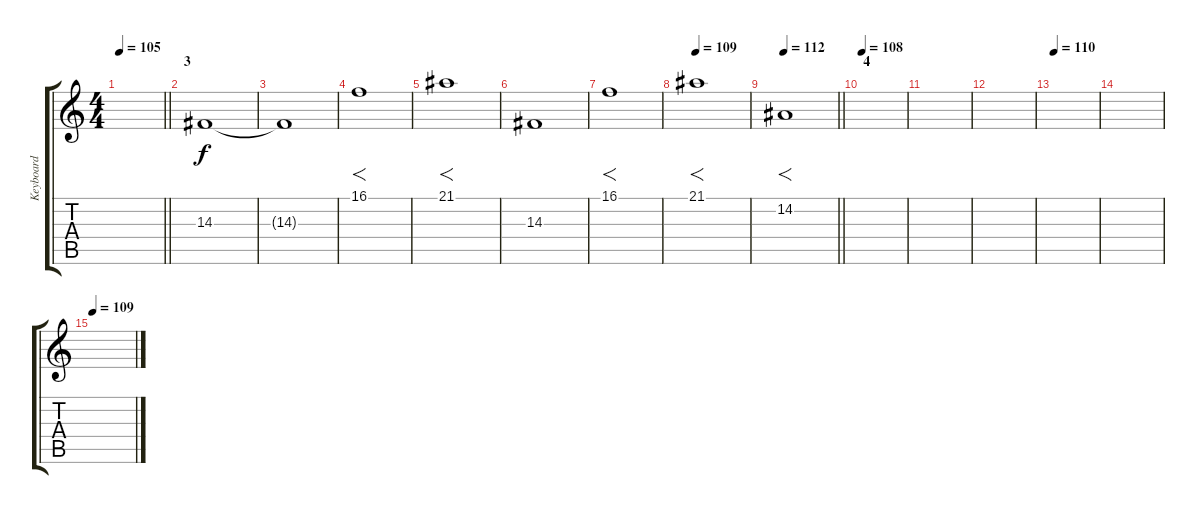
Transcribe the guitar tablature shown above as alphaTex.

\track ("Keyboard" "Keyboard") {instrument lead1square}
\staff {score tabs}
\tuning (Db4 Ab3 E3 B2 Gb2 B1) {hide}
\ts (4 4)
\tempo 105
\clef g2
\barLineRight lightlight
\ks c
|
\section ("" "3")
14.3.1 |
14.3{t}.1 |
16.1.1{f} |
21.1.1{f} |
14.3.1 |
16.1.1{f} |
\tempo 109
21.1.1{f} |
\tempo 112
\barLineRight lightlight
14.2.1{f} |
\section ("" "4")
\tempo 108
|
|
|
\tempo 110
|
|
\tempo 109
